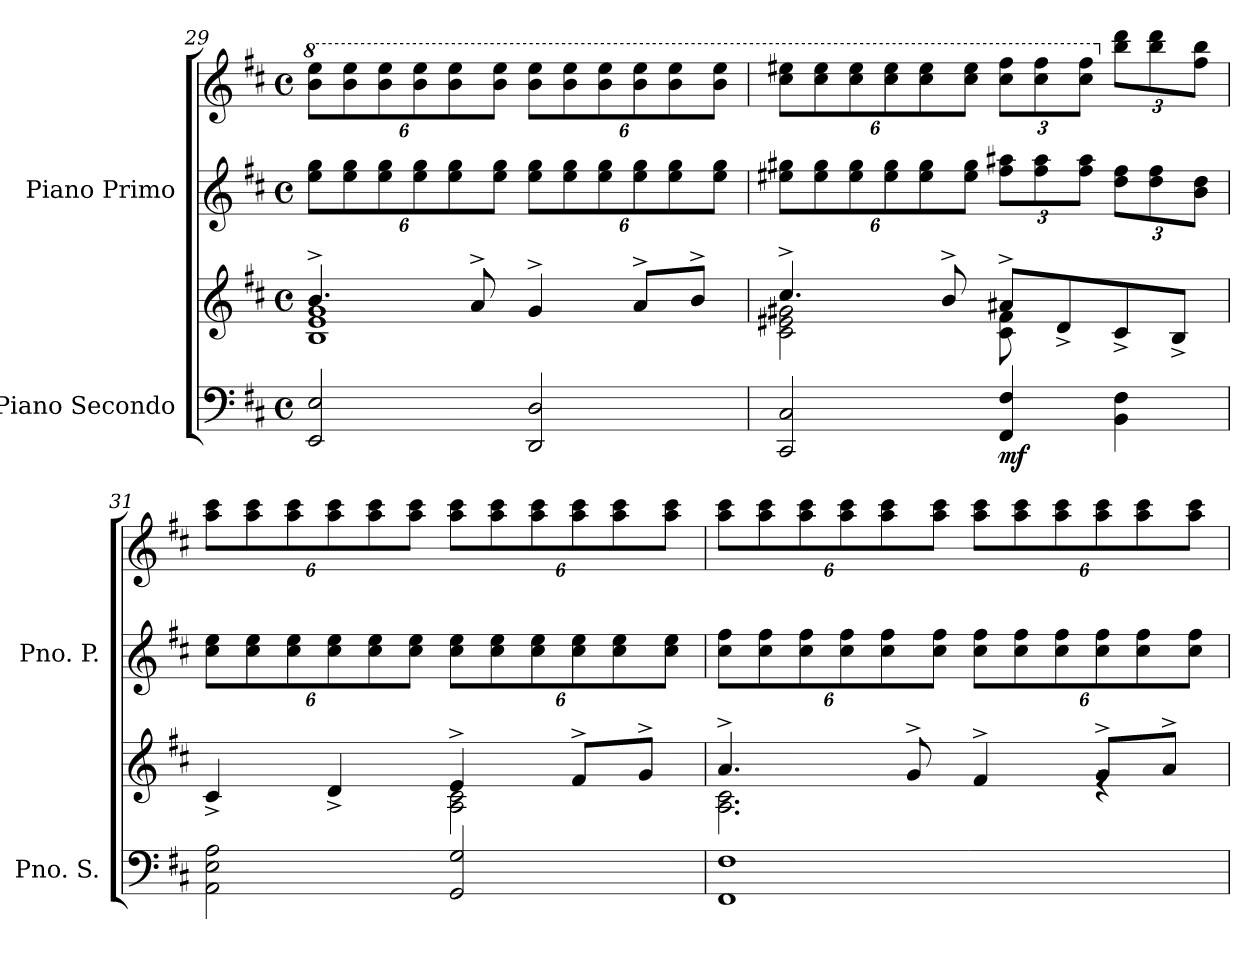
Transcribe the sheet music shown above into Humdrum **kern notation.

**kern	**kern	**dynam	**kern	**kern
*part2	*part2	*part2	*part1	*part1
*staff4	*staff3	*staff3/4	*staff2	*staff1
*I"Piano Secondo	*	*	*I"Piano Primo	*
*I'Pno. S.	*	*	*I'Pno. P.	*
*clefF4	*clefG2	*	*clefG2	*clefG2
*k[f#c#]	*k[f#c#]	*	*k[f#c#]	*k[f#c#]
*M4/4	*M4/4	*	*M4/4	*M4/4
*met(c)	*met(c)	*	*met(c)	*met(c)
=29	=29	=29	=29	=29
*	*^	*	*	*
*	*	*	*	*Xbrackettup	*
*	*	*	*	*	*8va
*	*	*	*	*	*Xbrackettup
2EE/ 2E/	4.b^/	1B 1e 1g	.	12ee\ 12gg\L	12bb\ 12eee\L
.	.	.	.	12ee\ 12gg\	12bb\ 12eee\
.	.	.	.	12ee\ 12gg\	12bb\ 12eee\
.	.	.	.	12ee\ 12gg\	12bb\ 12eee\
.	.	.	.	12ee\ 12gg\	12bb\ 12eee\
.	8a^/	.	.	.	.
.	.	.	.	12ee\ 12gg\J	12bb\ 12eee\J
2DD/ 2D/	4g^/	.	.	12ee\ 12gg\L	12bb\ 12eee\L
.	.	.	.	12ee\ 12gg\	12bb\ 12eee\
.	.	.	.	12ee\ 12gg\	12bb\ 12eee\
.	8a^/L	.	.	12ee\ 12gg\	12bb\ 12eee\
.	.	.	.	12ee\ 12gg\	12bb\ 12eee\
.	8b^/J	.	.	.	.
.	.	.	.	12ee\ 12gg\J	12bb\ 12eee\J
=30	=30	=30	=30	=30	=30
2CC#/ 2C#/	4.cc#^/	2c#\ 2e#X\ 2g#X\	.	12ee#X\ 12gg#X\L	12ccc#\ 12eee#X\L
.	.	.	.	12ee#\ 12gg#\	12ccc#\ 12eee#\
.	.	.	.	12ee#\ 12gg#\	12ccc#\ 12eee#\
.	.	.	.	12ee#\ 12gg#\	12ccc#\ 12eee#\
.	.	.	.	12ee#\ 12gg#\	12ccc#\ 12eee#\
.	8b^/	.	.	.	.
.	.	.	.	12ee#\ 12gg#\J	12ccc#\ 12eee#\J
!	!	!	!LO:DY:b=2	!	!
4FF#/ 4F#/	8a#X^/L	8c#\ 8f#\	mf	12ff#\ 12aa#X\L	12ccc#\ 12fff#\L
.	.	.	.	12ff#\ 12aa#\	12ccc#\ 12fff#\
.	8d^/	8rAyy	.	.	.
.	.	.	.	12ff#\ 12aa#\J	12ccc#\ 12fff#\J
*	*	*	*	*	*X8va
4BB\ 4F#\	8c#^/	4rAyy	.	12dd\ 12ff#\L	12bb\ 12ddd\L
.	.	.	.	12dd\ 12ff#\	12bb\ 12ddd\
.	8B^/J	.	.	.	.
.	.	.	.	12b\ 12dd\J	12ff#\ 12bb\J
!!LO:PB:g=z
=31	=31	=31	=31	=31	=31
2AA\ 2E\ 2A\	4c#^/	2rcyy	.	12cc#\ 12ee\L	12aa\ 12ccc#\L
.	.	.	.	12cc#\ 12ee\	12aa\ 12ccc#\
.	.	.	.	12cc#\ 12ee\	12aa\ 12ccc#\
.	4d^/	.	.	12cc#\ 12ee\	12aa\ 12ccc#\
.	.	.	.	12cc#\ 12ee\	12aa\ 12ccc#\
.	.	.	.	12cc#\ 12ee\J	12aa\ 12ccc#\J
2GG/ 2G/	4e^/	2A\ 2c#\	.	12cc#\ 12ee\L	12aa\ 12ccc#\L
.	.	.	.	12cc#\ 12ee\	12aa\ 12ccc#\
.	.	.	.	12cc#\ 12ee\	12aa\ 12ccc#\
.	8f#^/L	.	.	12cc#\ 12ee\	12aa\ 12ccc#\
.	.	.	.	12cc#\ 12ee\	12aa\ 12ccc#\
.	8g^/J	.	.	.	.
.	.	.	.	12cc#\ 12ee\J	12aa\ 12ccc#\J
!!LO:LB:g=z
=32	=32	=32	=32	=32	=32
1FF# 1F#	4.a^/	2.A\ 2.c#\	.	12cc#\ 12ff#\L	12aa\ 12ccc#\L
.	.	.	.	12cc#\ 12ff#\	12aa\ 12ccc#\
.	.	.	.	12cc#\ 12ff#\	12aa\ 12ccc#\
.	.	.	.	12cc#\ 12ff#\	12aa\ 12ccc#\
.	.	.	.	12cc#\ 12ff#\	12aa\ 12ccc#\
.	8g^/	.	.	.	.
.	.	.	.	12cc#\ 12ff#\J	12aa\ 12ccc#\J
.	4f#^/	.	.	12cc#\ 12ff#\L	12aa\ 12ccc#\L
.	.	.	.	12cc#\ 12ff#\	12aa\ 12ccc#\
.	.	.	.	12cc#\ 12ff#\	12aa\ 12ccc#\
.	8g^/L	4re	.	12cc#\ 12ff#\	12aa\ 12ccc#\
.	.	.	.	12cc#\ 12ff#\	12aa\ 12ccc#\
.	8a^/J	.	.	.	.
.	.	.	.	12cc#\ 12ff#\J	12aa\ 12ccc#\J
*	*v	*v	*	*	*
=	=	=	=	=
*-	*-	*-	*-	*-
